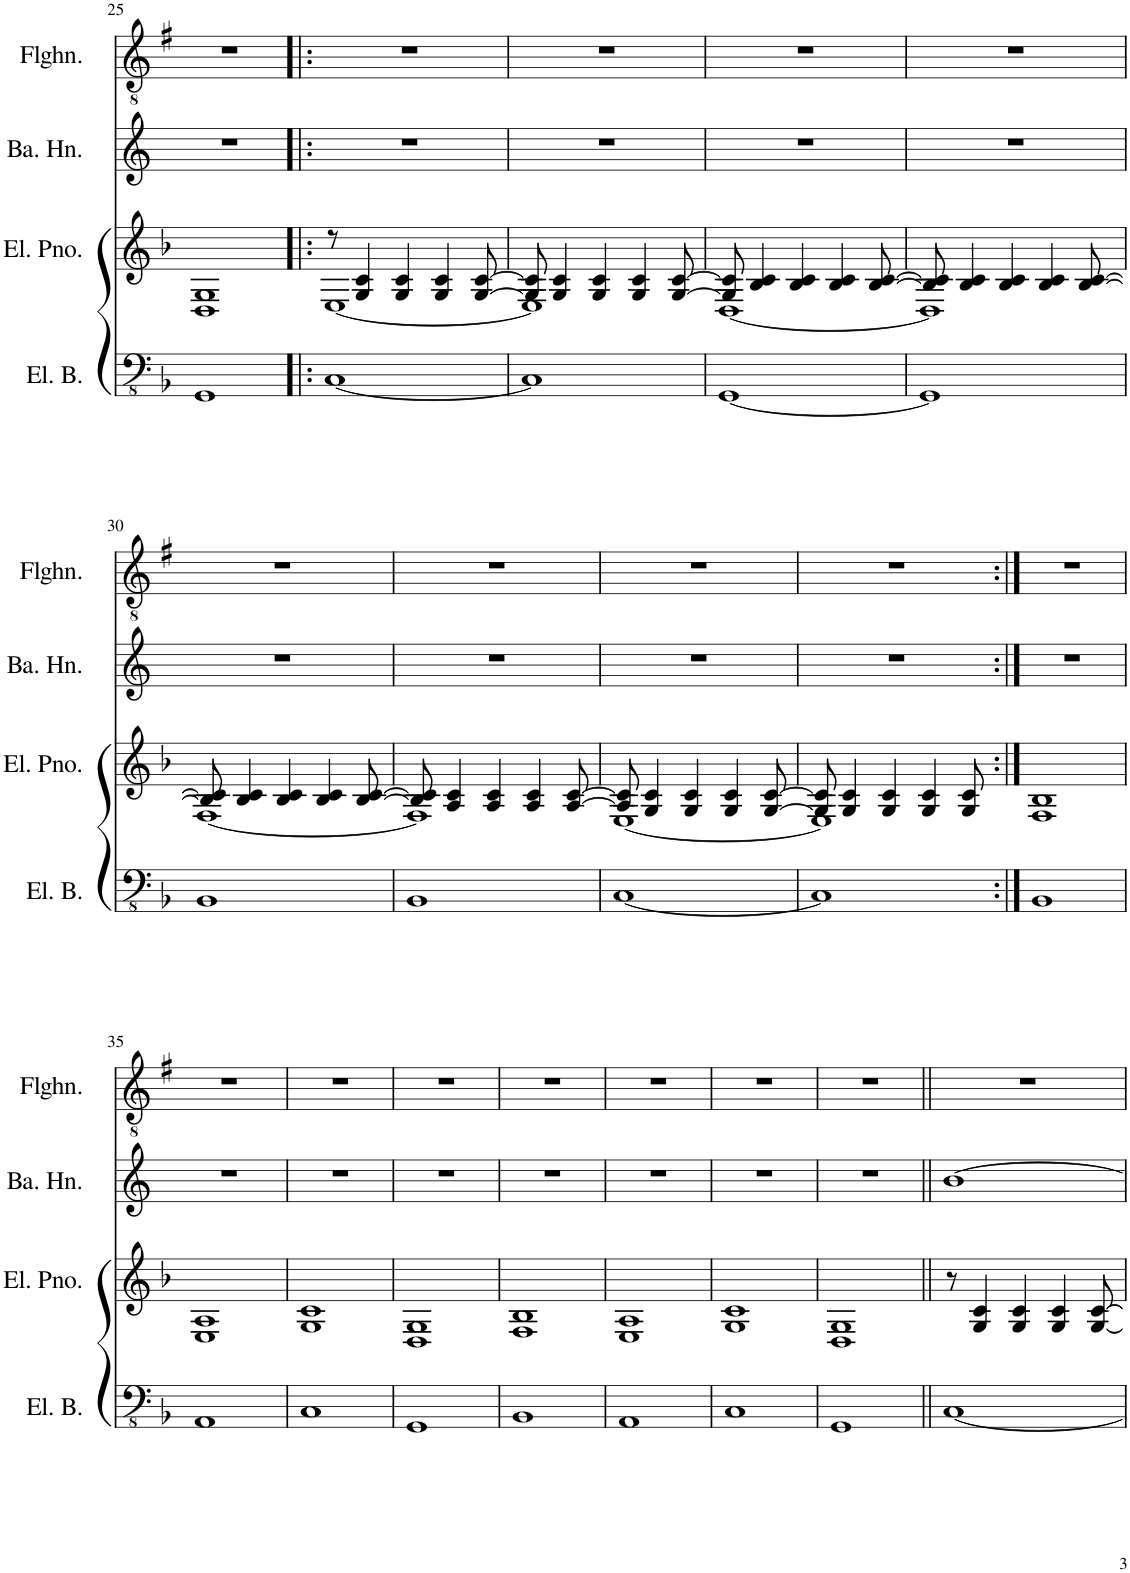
**kern	**kern	**kern	**kern
*part4	*part3	*part2	*part1
*staff4	*staff3	*staff2	*staff1
*I"Electric Bass	*I"Electric Piano	*I"Basset Horn	*I"Flugelhorn
*I'El. B.	*I'El. Pno.	*I'Ba. Hn.	*I'Flghn.
!!LO:PB:g=z
*clefFv4	*clefG2	*clefG2	*clefGv2
*	*	*Trd4c7	*Trd1c2
*k[b-]	*k[b-]	*k[]	*k[f#]
*M4/4	*M4/4	*M4/4	*M4/4
=25	=25	=25	=25
1GGG	1D 1G	1r	1r
=26!|:	=26!|:	=26!|:	=26!|:
*	*^	*	*
[1CC	8r	[1E	1r	1r
.	4G/ 4c/	.	.	.
.	4G/ 4c/	.	.	.
.	4G/ 4c/	.	.	.
.	[8G/ [8c/	.	.	.
=27	=27	=27	=27	=27
1CC]	8G/] 8c/]	1E]	1r	1r
.	4G/ 4c/	.	.	.
.	4G/ 4c/	.	.	.
.	4G/ 4c/	.	.	.
.	[8G/ [8c/	.	.	.
=28	=28	=28	=28	=28
[1GGG	8G/] 8c/]	[1D	1r	1r
.	4B-/ 4c/	.	.	.
.	4B-/ 4c/	.	.	.
.	4B-/ 4c/	.	.	.
.	[8B-/ [8c/	.	.	.
=29	=29	=29	=29	=29
1GGG]	8B-/] 8c/]	1D]	1r	1r
.	4B-/ 4c/	.	.	.
.	4B-/ 4c/	.	.	.
.	4B-/ 4c/	.	.	.
.	[8B-/ [8c/	.	.	.
!!LO:LB:g=z
=30	=30	=30	=30	=30
1BBB-	8B-/] 8c/]	[1F	1r	1r
.	4B-/ 4c/	.	.	.
.	4B-/ 4c/	.	.	.
.	4B-/ 4c/	.	.	.
.	[8B-/ [8c/	.	.	.
=31	=31	=31	=31	=31
1BBB-	8B-/] 8c/]	1F]	1r	1r
.	4A/ 4c/	.	.	.
.	4A/ 4c/	.	.	.
.	4A/ 4c/	.	.	.
.	[8A/ [8c/	.	.	.
=32	=32	=32	=32	=32
[1CC	8A/] 8c/]	[1E	1r	1r
.	4G/ 4c/	.	.	.
.	4G/ 4c/	.	.	.
.	4G/ 4c/	.	.	.
.	[8G/ [8c/	.	.	.
=33	=33	=33	=33	=33
1CC]	8G/] 8c/]	1E]	1r	1r
.	4G/ 4c/	.	.	.
.	4G/ 4c/	.	.	.
.	4G/ 4c/	.	.	.
.	8G/ 8c/	.	.	.
*	*v	*v	*	*
=34:|!	=34:|!	=34:|!	=34:|!
1BBB-	1F 1B-	1r	1r
!!LO:LB:g=z
=35	=35	=35	=35
1AAA	1E 1A	1r	1r
=36	=36	=36	=36
1CC	1G 1c	1r	1r
=37	=37	=37	=37
1GGG	1D 1G	1r	1r
=38	=38	=38	=38
1BBB-	1F 1B-	1r	1r
=39	=39	=39	=39
1AAA	1E 1A	1r	1r
=40	=40	=40	=40
1CC	1G 1c	1r	1r
=41	=41	=41	=41
1GGG	1D 1G	1r	1r
=42||	=42||	=42||	=42||
[1CC	8r	[1b	1r
.	4G/ 4c/	.	.
.	4G/ 4c/	.	.
.	4G/ 4c/	.	.
.	[8G/ [8c/	.	.
=	=	=	=
*-	*-	*-	*-
